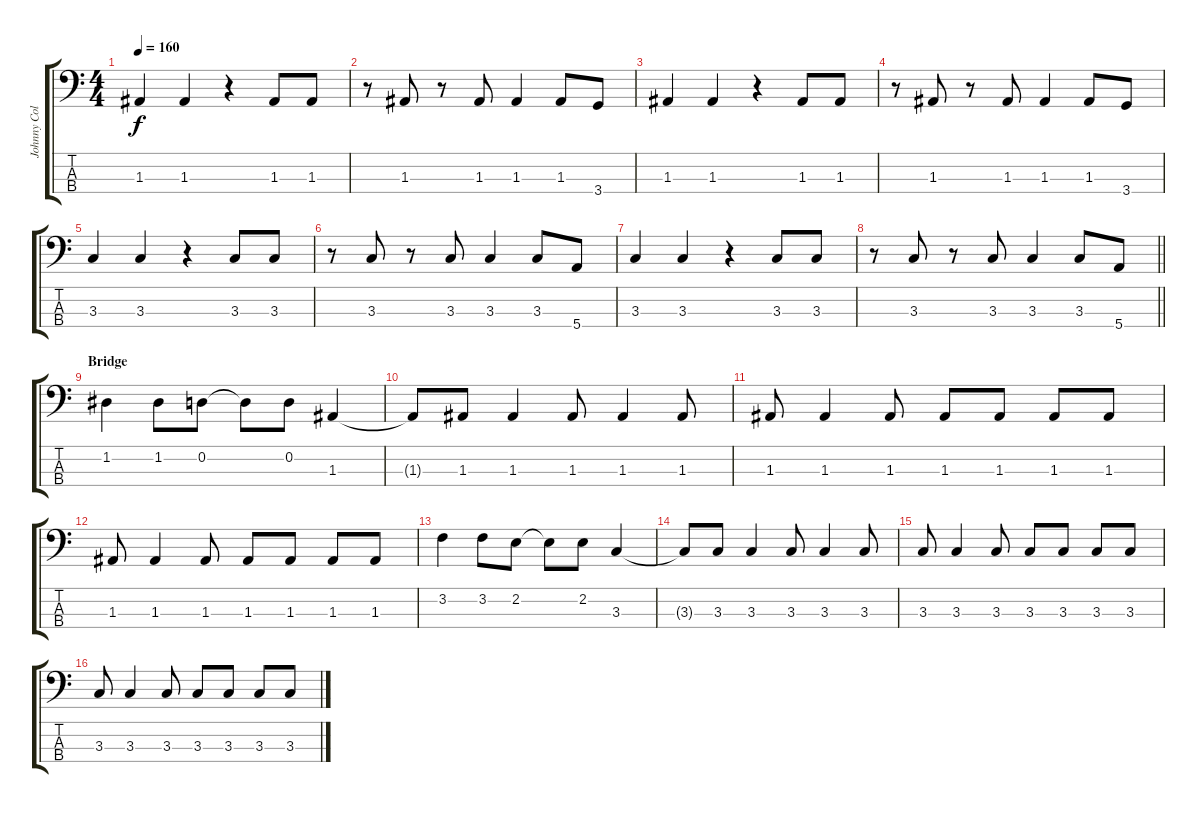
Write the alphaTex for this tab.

\track ("Johnny Colt " "Johnny Col") {instrument electricbassfinger}
\staff {score tabs}
\tuning (G2 D2 A1 E1) {hide}
\ts (4 4)
\tempo 160
\clef f4
\ks c
1.3.4{dy f} 1.3.4 r.4 1.3.8 1.3.8 |
r.8 1.3.8 r.8 1.3.8 1.3.4 1.3.8 3.4.8 |
1.3.4 1.3.4 r.4 1.3.8 1.3.8 |
r.8 1.3.8 r.8 1.3.8 1.3.4 1.3.8 3.4.8 |
3.3.4 3.3.4 r.4 3.3.8 3.3.8 |
r.8 3.3.8 r.8 3.3.8 3.3.4 3.3.8 5.4.8 |
3.3.4 3.3.4 r.4 3.3.8 3.3.8 |
\barLineRight lightlight
r.8 3.3.8 r.8 3.3.8 3.3.4 3.3.8 5.4.8 |
\section ("" "Bridge")
1.2.4 1.2.8 0.2.8 0.2{t}.8 0.2.8 1.3.4 |
1.3{t}.8 1.3.8 1.3.4 1.3.8 1.3.4 1.3.8 |
1.3.8 1.3.4 1.3.8 1.3.8 1.3.8 1.3.8 1.3.8 |
1.3.8 1.3.4 1.3.8 1.3.8 1.3.8 1.3.8 1.3.8 |
3.2.4 3.2.8 2.2.8 2.2{t}.8 2.2.8 3.3.4 |
3.3{t}.8 3.3.8 3.3.4 3.3.8 3.3.4 3.3.8 |
3.3.8 3.3.4 3.3.8 3.3.8 3.3.8 3.3.8 3.3.8 |
3.3.8 3.3.4 3.3.8 3.3.8 3.3.8 3.3.8 3.3.8
